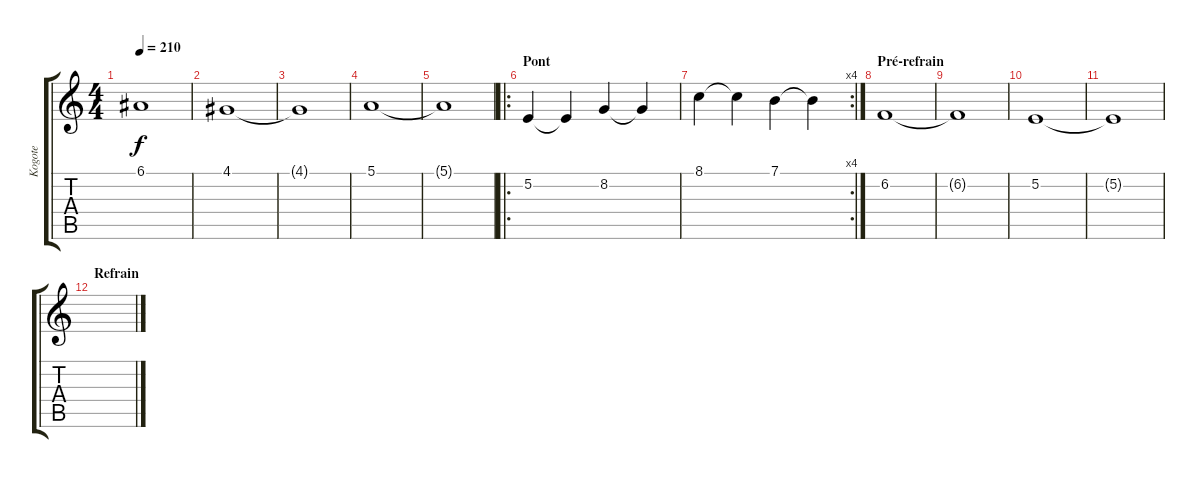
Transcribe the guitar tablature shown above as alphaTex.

\track ("Kogote" "Kogote") {instrument pad7halo}
\staff {score tabs}
\tuning (E4 B3 G3 D3 A2 E2) {hide}
\ts (4 4)
\tempo 210
\clef g2
\ks c
6.1{t}.1{dy f} |
4.1.1 |
4.1{t}.1 |
5.1.1 |
5.1{t}.1 |
\ro
\section ("" "Pont")
5.2.4 5.2{t}.4 8.2.4 8.2{t}.4 |
\rc 4
8.1.4 8.1{t}.4 7.1.4 7.1{t}.4 |
\section ("" "Pré-refrain")
6.2.1 |
6.2{t}.1 |
5.2.1 |
5.2{t}.1 |
\section ("" "Refrain")
